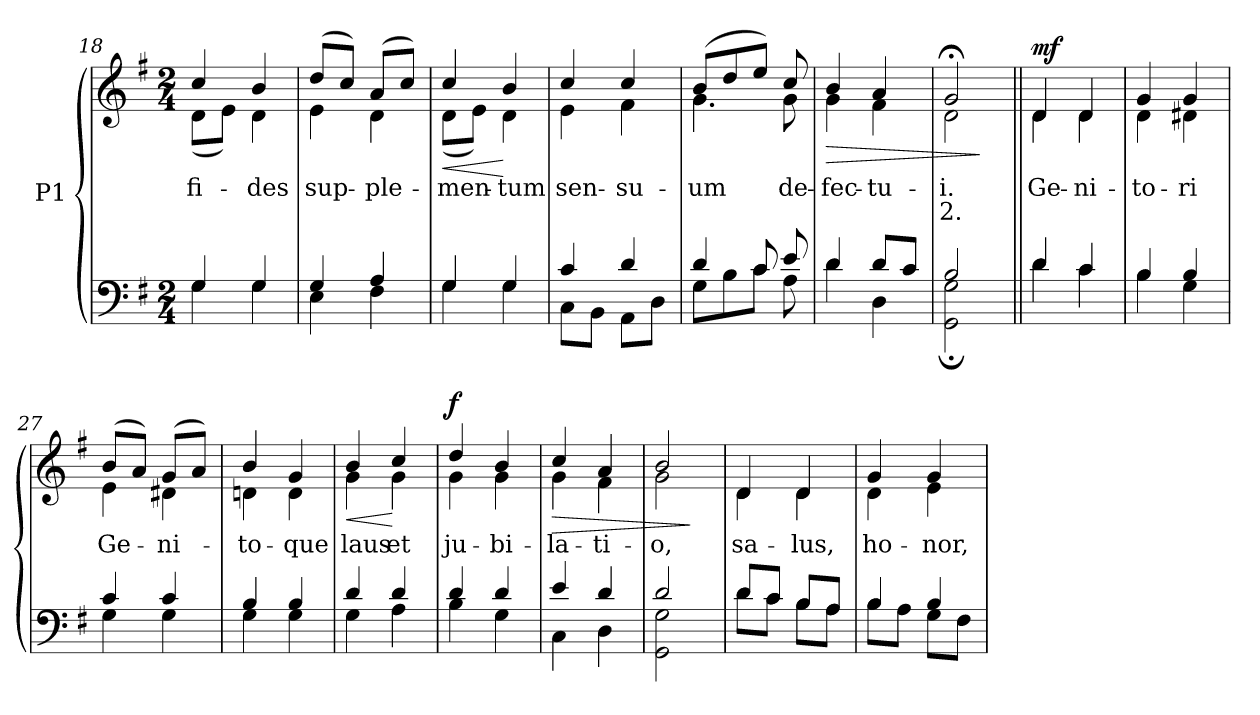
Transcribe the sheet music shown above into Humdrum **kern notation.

**kern	**kern	**text	**text	**dynam
*part1	*part1	*part1	*part1	*part1
*staff2	*staff1	*staff1	*staff1	*staff1/2
*I"P1	*	*	*	*
*clefF4	*clefG2	*	*	*
*k[f#]	*k[f#]	*	*	*
*G:	*G:	*	*	*
*M2/4	*M2/4	*	*	*
=18	=18	=18	=18	=18
*^	*	*	*	*
!	!	!	!LO:LY:b:color=#000000	!	!
*	*	*^	*	*	*
4Gi/	4Gi\	4cci/	(8di\L	fi-	.	.
.	.	.	8ei\J)	.	.	.
!	!	!	!	!LO:LY:b:color=#000000	!	!
4Gi/	4Gi\	4bi/	4di\	-des	.	.
=19	=19	=19	=19	=19	=19	=19
!	!	!	!	!LO:LY:b:color=#000000	!	!
4Gi/	4Ei\	(8ddi/L	4ei\	sup-	.	.
.	.	8cci/J)	.	.	.	.
!	!	!	!	!LO:LY:b:color=#000000	!	!
4Ai/	4F#i\	(8ai/L	4di\	-ple-	.	.
.	.	8cci/J)	.	.	.	.
=20	=20	=20	=20	=20	=20	=20
!	!	!	!	!LO:LY:b:color=#000000	!	!LO:HP:b
4Gi/	4Gi\	4cci/	(8di\L	-men-	.	<
.	.	.	8ei\J)	.	.	.
!	!	!	!	!LO:LY:b:color=#000000	!	!
4Gi/	4Gi\	4bi/	4di\	-tum	.	[
!!LO:LB:g=z	!!
=21	=21	=21	=21	=21	=21	=21
!	!	!	!	!LO:LY:b:color=#000000	!	!
4ci/	8Ci\L	4cci/	4ei\	sen-	.	.
.	8BBi\J	.	.	.	.	.
!	!	!	!	!LO:LY:b:color=#000000	!	!
4di/	8AAi\L	4cci/	4f#i\	-su-	.	.
.	8Di\J	.	.	.	.	.
=22	=22	=22	=22	=22	=22	=22
!	!	!	!	!LO:LY:b:color=#000000	!	!
4di/	8Gi\L	(8bi/L	4.gi\	-um	.	.
.	8Bi\	8ddi/	.	.	.	.
8ci/	8ci\J	8eei/J)	.	.	.	.
!	!	!	!	!LO:LY:b:color=#000000	!	!
8ei/	8Ai\	8cci/	8gi\	de-	.	.
=23	=23	=23	=23	=23	=23	=23
!	!	!	!	!LO:LY:b:color=#000000	!	!LO:HP:b
4di/	4di\	4bi/	4gi\	-fec-	.	>
!	!	!	!	!LO:LY:b:color=#000000	!	!
8di/L	4Di\	4ai/	4f#i\	-tu-	.	.
8ci/J	.	.	.	.	.	.
=24	=24	=24	=24	=24	=24	=24
!	!	!	!	!LO:LY:b:color=#000000	!LO:LY:b:color=#000000	!
2Bi/	2GGi\; 2Gi;	2g;i/	2di\	-i.	2.	.
*v	*v	*	*	*	*	*
*	*v	*v	*	*	*
.	.	.	.	]
=25||	=25||	=25||	=25||	=25||
*^	*	*	*	*
!	!	!	!LO:LY:b:color=#000000	!	!
*	*	*^	*	*	*
4di/	4di\	4di/	4di\	Ge-	.	mf
!	!	!	!	!LO:LY:b:color=#000000	!	!
4ci/	4ci\	4di/	4di\	-ni-	.	.
=26	=26	=26	=26	=26	=26	=26
!	!	!	!	!LO:LY:b:color=#000000	!	!
4Bi/	4Bi\	4gi/	4di\	-to-	.	.
!	!	!	!	!LO:LY:b:color=#000000	!	!
4Bi/	4Gi\	4gi/	4d#Xi\	-ri	.	.
=27	=27	=27	=27	=27	=27	=27
!	!	!	!	!LO:LY:b:color=#000000	!	!
4ci/	4Gi\	(8bi/L	4ei\	Ge-	.	.
.	.	8ai/J)	.	.	.	.
!	!	!	!	!LO:LY:b:color=#000000	!	!
4ci/	4Gi\	(8gi/L	4d#Xi\	-ni-	.	.
.	.	8ai/J)	.	.	.	.
=28	=28	=28	=28	=28	=28	=28
!	!	!	!	!LO:LY:b:color=#000000	!	!
4Bi/	4Gi\	4bi/	4dni\	-to-	.	.
!	!	!	!	!LO:LY:b:color=#000000	!	!
4Bi/	4Gi\	4gi/	4di\	-que	.	.
=29	=29	=29	=29	=29	=29	=29
!	!	!	!	!LO:LY:b:color=#000000	!	!LO:HP:b
4di/	4Gi\	4bi/	4gi\	laus	.	<
!	!	!	!	!LO:LY:b:color=#000000	!	!
4di/	4Ai\	4cci/	4gi\	et	.	[
!!LO:LB:g=z	!!
=30	=30	=30	=30	=30	=30	=30
!	!	!	!	!LO:LY:b:color=#000000	!	!
4di/	4Bi\	4ddi/	4gi\	ju-	.	f
!	!	!	!	!LO:LY:b:color=#000000	!	!
4di/	4Gi\	4bi/	4gi\	-bi-	.	.
=31	=31	=31	=31	=31	=31	=31
!	!	!	!	!LO:LY:b:color=#000000	!	!LO:HP:b
4ei/	4Ci\	4cci/	4gi\	-la-	.	>
!	!	!	!	!LO:LY:b:color=#000000	!	!
4di/	4Di\	4ai/	4f#i\	-ti-	.	.
=32	=32	=32	=32	=32	=32	=32
!	!	!	!	!LO:LY:b:color=#000000	!	!
2di/	2GGi\ 2Gi	2bi/	2gi\	-o,	.	.
*v	*v	*	*	*	*	*
*	*v	*v	*	*	*
.	.	.	.	]
=33	=33	=33	=33	=33
*^	*	*	*	*
!	!	!	!LO:LY:b:color=#000000	!	!
*	*	*^	*	*	*
8di/L	8di\L	4di/	4di\	sa-	.	.
8ci/J	8ci\J	.	.	.	.	.
!	!	!	!	!LO:LY:b:color=#000000	!	!
8Bi/L	8Bi\L	4di/	4di\	-lus,	.	.
8Ai/J	8Ai\J	.	.	.	.	.
=34	=34	=34	=34	=34	=34	=34
!	!	!	!	!LO:LY:b:color=#000000	!	!
4Bi/	8Bi\L	4gi/	4di\	ho-	.	.
.	8Ai\J	.	.	.	.	.
!	!	!	!	!LO:LY:b:color=#000000	!	!
4Bi/	8Gi\L	4gi/	4ei\	-nor,	.	.
.	8F#i\J	.	.	.	.	.
*v	*v	*	*	*	*	*
*	*v	*v	*	*	*
=	=	=	=	=
*-	*-	*-	*-	*-
